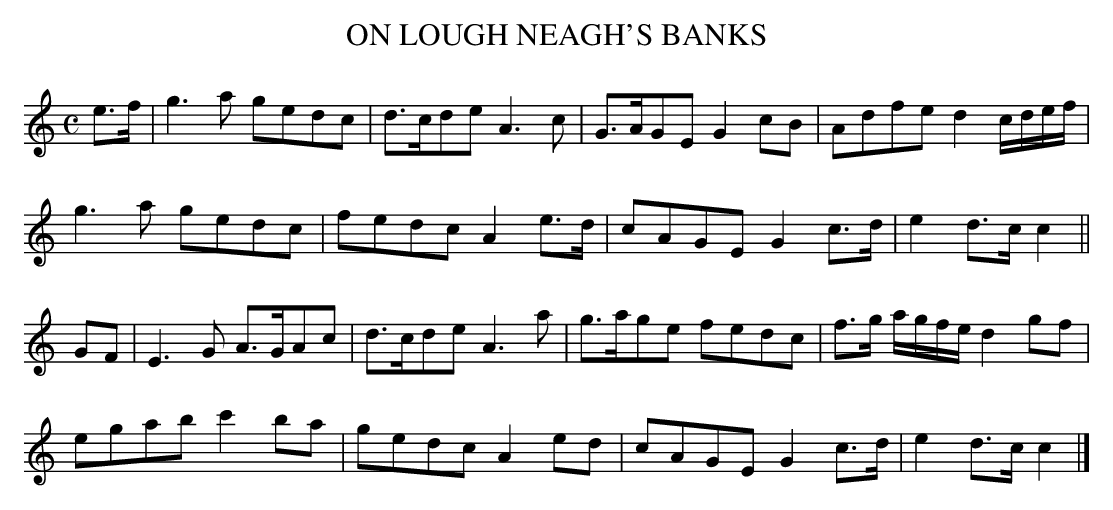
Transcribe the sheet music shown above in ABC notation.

X:1
T:ON LOUGH NEAGH'S BANKS
Y:(none)
M:C
L:1/8
K:C
e>f|g3a gedc|d>cde A3c|G>AGE G2cB|Adfe d2 c/d/e/f/|
g3a gedc|fedc A2e>d|cAGE G2c>d|e2d>c c2||
GF|E3G A>GAc|d>cde A3a|g>age fedc|f>g a/g/f/e/ d2gf|
egab c'2ba|gedc A2ed|cAGE G2c>d|e2d>c c2|]
